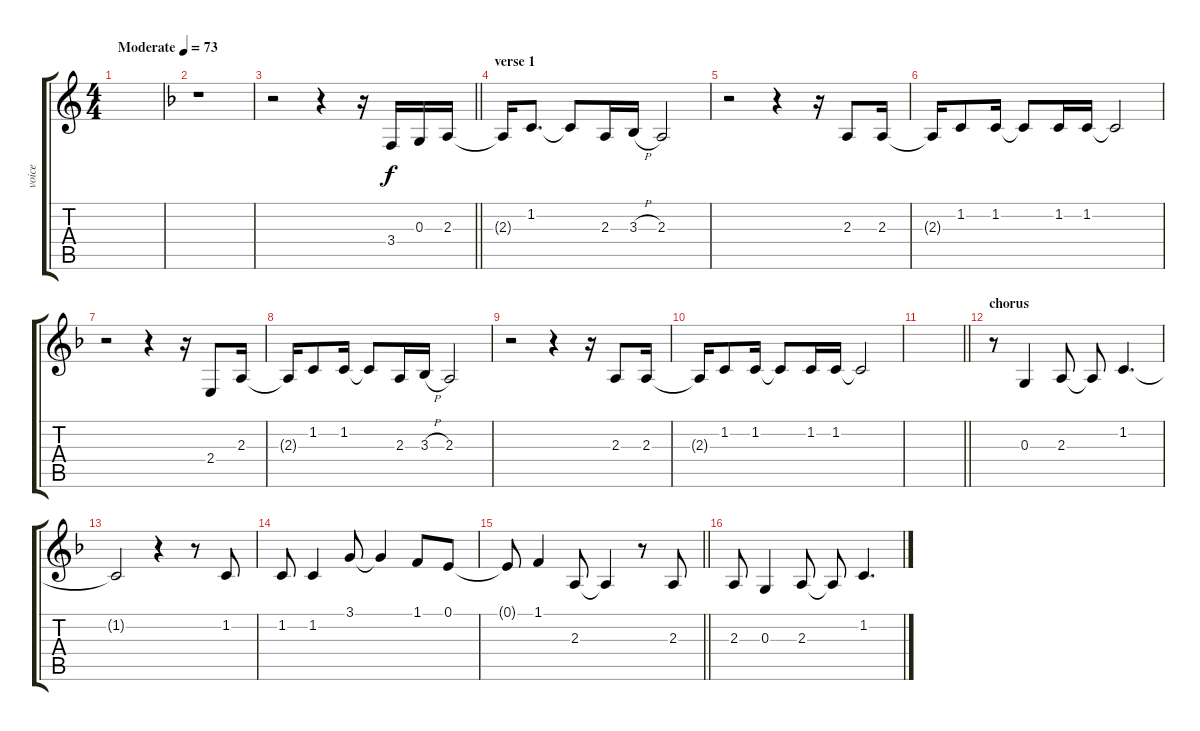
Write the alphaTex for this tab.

\track ("voice" "voice") {instrument tenorsax}
\staff {score tabs}
\tuning (E4 B3 G3 D3 A2 E2) {hide}
\ts (4 4)
\tempo (73 "Moderate")
\clef g2
\ks c
|
\ks f
r.1 |
\barLineRight lightlight
r.2 r.4 r.16 3.4.16 0.3.16 2.3.16 |
\section ("" "verse 1")
2.3{t}.16 1.2.8{d} 1.2{t}.8 2.3.16 3.3{h}.16 2.3.2 |
r.2 r.4 r.16 2.3.8 2.3.16 |
2.3{t}.16 1.2.8 1.2.16 1.2{t}.8 1.2.16 1.2.16 1.2{t}.2 |
r.2 r.4 r.16 2.4.8 2.3.16 |
2.3{t}.16 1.2.8 1.2.16 1.2{t}.8 2.3.16 3.3{h}.16 2.3.2 |
r.2 r.4 r.16 2.3.8 2.3.16 |
2.3{t}.16 1.2.8 1.2.16 1.2{t}.8 1.2.16 1.2.16 1.2{t}.2 |
\barLineRight lightlight
|
\section ("" "chorus")
r.8 0.3.4 2.3.8 2.3{t}.8 1.2.4{d} |
1.2{t}.2 r.4 r.8 1.2.8 |
1.2.8 1.2.4 3.1.8 3.1{t}.4 1.1.8 0.1.8 |
\barLineRight lightlight
0.1{t}.8 1.1.4 2.3.8 2.3{t}.4 r.8 2.3.8 |
2.3.8 0.3.4 2.3.8 2.3{t}.8 1.2.4{d}
